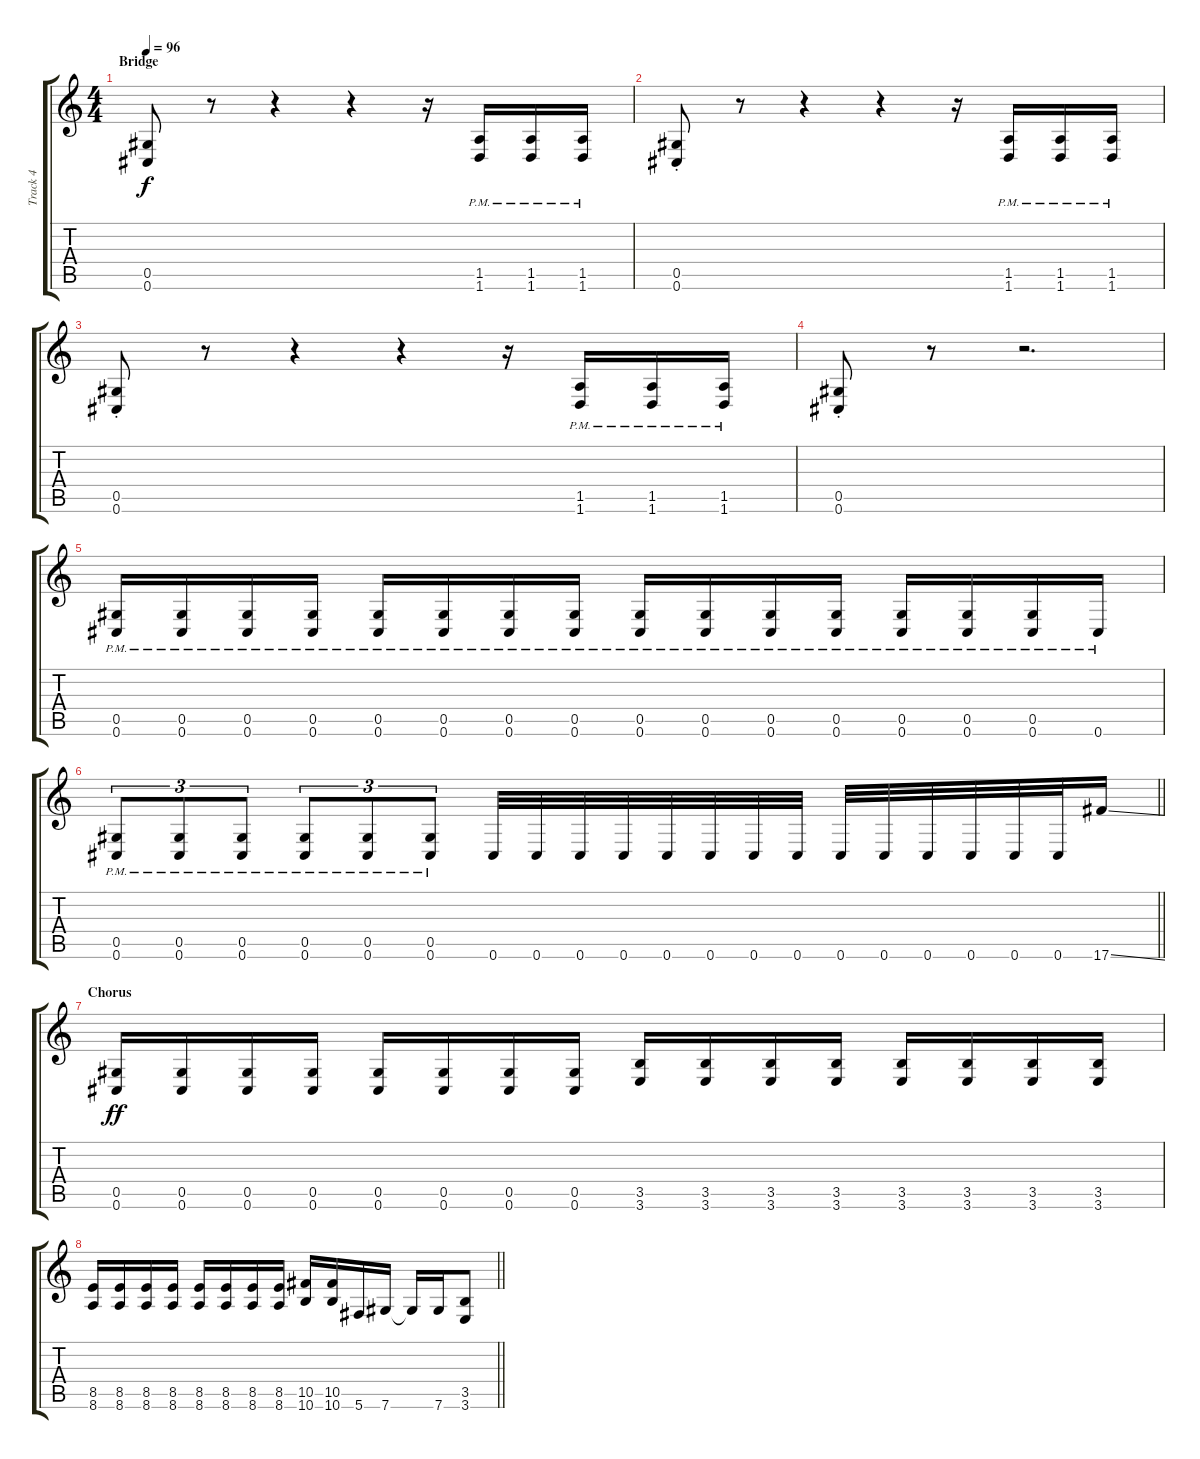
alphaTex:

\track ("Track 4" "Track 4") {instrument distortionguitar}
\staff {score tabs}
\tuning (Eb4 Bb3 Gb3 Db3 Ab2 Db2) {hide}
\ts (4 4)
\section ("" "Bridge")
\tempo 96
\clef g2
\ks c
(0.5 0.6).8{dy f} r.8 r.4 r.4 r.16 (1.5{pm} 1.6{pm}).16 (1.5{pm} 1.6{pm}).16 (1.5{pm} 1.6{pm}).16 |
(0.5{st} 0.6{st}).8 r.8 r.4 r.4 r.16 (1.5{pm} 1.6{pm}).16 (1.5{pm} 1.6{pm}).16 (1.5{pm} 1.6{pm}).16 |
(0.5{st} 0.6{st}).8 r.8 r.4 r.4 r.16 (1.5{pm} 1.6{pm}).16 (1.5{pm} 1.6{pm}).16 (1.5{pm} 1.6{pm}).16 |
(0.5{st} 0.6{st}).8 r.8 r.2{d} |
(0.5{pm} 0.6{pm}).16 (0.5{pm} 0.6{pm}).16 (0.5{pm} 0.6{pm}).16 (0.5{pm} 0.6{pm}).16 (0.5{pm} 0.6{pm}).16 (0.5{pm} 0.6{pm}).16 (0.5{pm} 0.6{pm}).16 (0.5{pm} 0.6{pm}).16 (0.5{pm} 0.6{pm}).16 (0.5{pm} 0.6{pm}).16 (0.5{pm} 0.6{pm}).16 (0.5{pm} 0.6{pm}).16 (0.5{pm} 0.6{pm}).16 (0.5{pm} 0.6{pm}).16 (0.5{pm} 0.6{pm}).16 0.6{pm}.16 |
\barLineRight lightlight
(0.5{pm} 0.6{pm}).8{tu (3 2)} (0.5{pm} 0.6{pm}).8{tu (3 2)} (0.5{pm} 0.6{pm}).8{tu (3 2)} (0.5{pm} 0.6{pm}).8{tu (3 2)} (0.5{pm} 0.6{pm}).8{tu (3 2)} (0.5{pm} 0.6{pm}).8{tu (3 2)} 0.6.32 0.6.32 0.6.32 0.6.32 0.6.32 0.6.32 0.6.32 0.6.32 0.6.32 0.6.32 0.6.32 0.6.32 0.6.32 0.6.32 17.6{ss}.16 |
\section ("" "Chorus")
(0.5 0.6).16{dy ff} (0.5 0.6).16 (0.5 0.6).16 (0.5 0.6).16 (0.5 0.6).16 (0.5 0.6).16 (0.5 0.6).16 (0.5 0.6).16 (3.5 3.6).16 (3.5 3.6).16 (3.5 3.6).16 (3.5 3.6).16 (3.5 3.6).16 (3.5 3.6).16 (3.5 3.6).16 (3.5 3.6).16 |
\barLineRight lightlight
(8.5 8.6).16 (8.5 8.6).16 (8.5 8.6).16 (8.5 8.6).16 (8.5 8.6).16 (8.5 8.6).16 (8.5 8.6).16 (8.5 8.6).16 (10.5 10.6).16 (10.5 10.6).16 5.6.16 7.6.16 7.6{t}.16 7.6.16 (3.5 3.6).8
